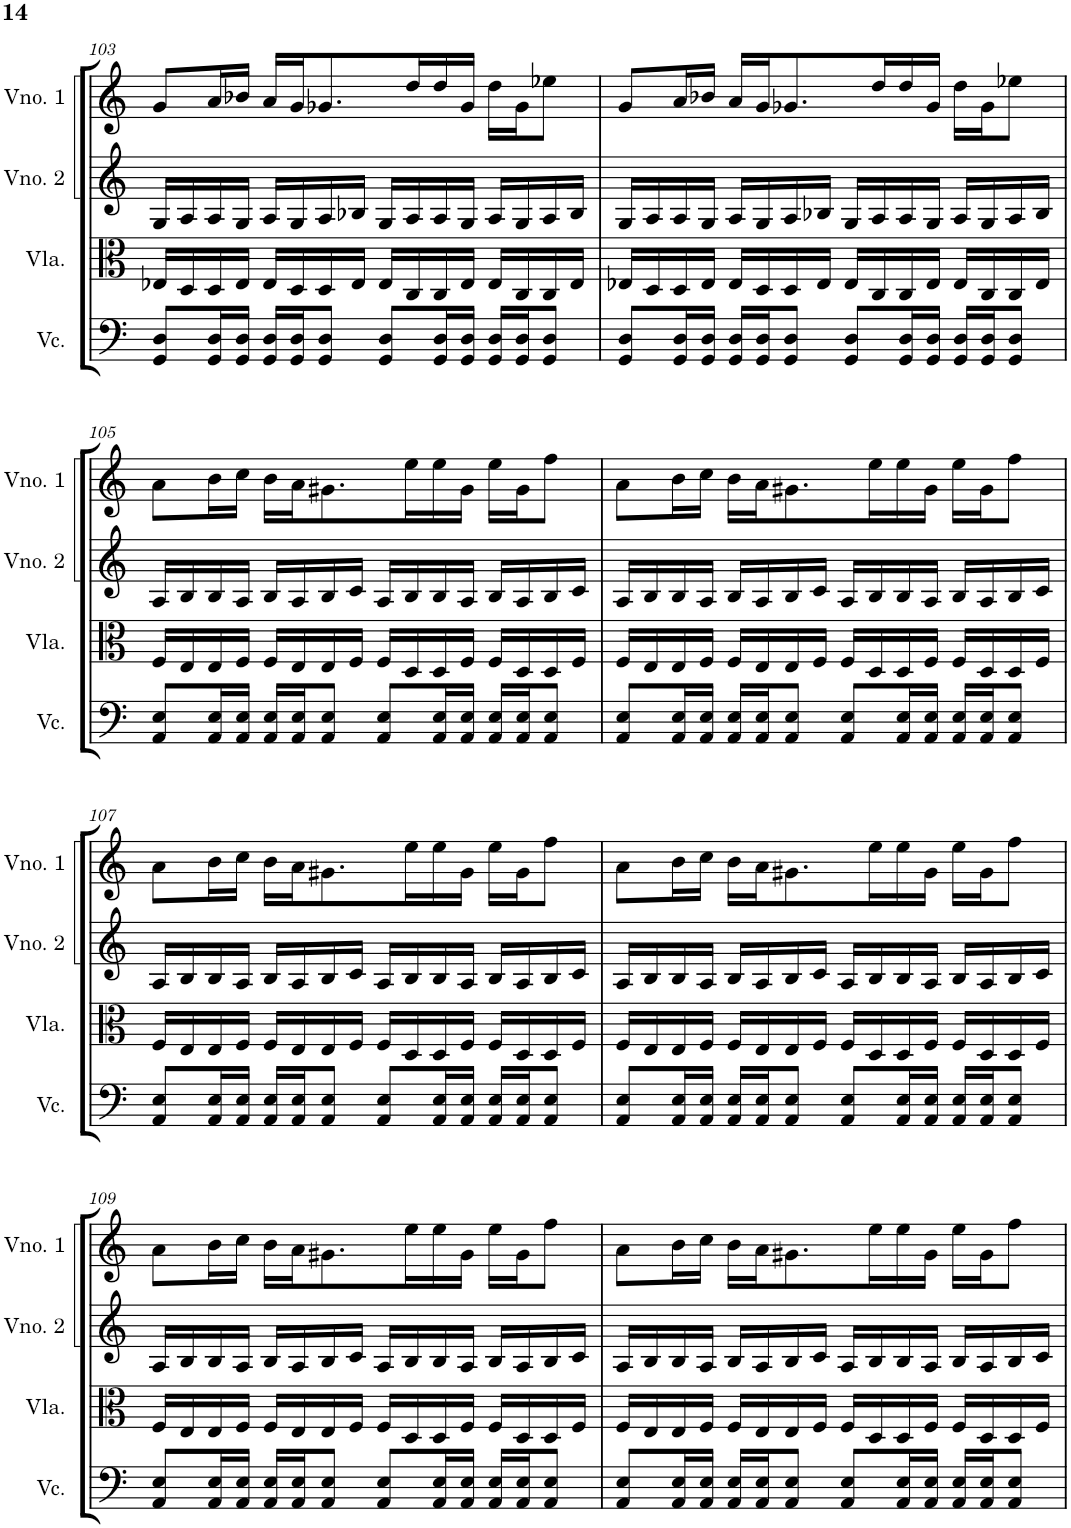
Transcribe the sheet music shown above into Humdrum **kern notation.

**kern	**kern	**kern	**kern
*part4	*part3	*part2	*part1
*staff4	*staff3	*staff2	*staff1
*I"Violoncelo	*I"Viola	*I"Violino 2	*I"Violino 1
*I'Vc.	*I'Vla.	*I'Vno. 2	*I'Vno. 1
!!LO:PB:g=z
*clefF4	*clefC3	*clefG2	*clefG2
*k[]	*k[]	*k[]	*k[]
*M4/4	*M4/4	*M4/4	*M4/4
=103	=103	=103	=103
8GG/ 8D/L	16E-X/LL	16G/LL	8g/L
.	16D/	16A/	.
16GG/ 16D/L	16D/	16A/	16a/L
16GG/ 16D/JJ	16E-/JJ	16G/JJ	16b-X/JJ
16GG/ 16D/LL	16E-/LL	16A/LL	16a/LL
16GG/ 16D/J	16D/	16G/	16g/J
8GG/ 8D/J	16D/	16A/	8.g-X/
.	16E-/JJ	16B-X/JJ	.
8GG/ 8D/L	16E-/LL	16G/LL	.
.	16C/	16A/	16dd/L
16GG/ 16D/L	16C/	16A/	16dd/
16GG/ 16D/JJ	16E-/JJ	16G/JJ	16g-/JJ
16GG/ 16D/LL	16E-/LL	16A/LL	16dd\LL
16GG/ 16D/J	16C/	16G/	16g-\J
8GG/ 8D/J	16C/	16A/	8ee-X\J
.	16E-/JJ	16B-/JJ	.
=104	=104	=104	=104
8GG/ 8D/L	16E-X/LL	16G/LL	8g/L
.	16D/	16A/	.
16GG/ 16D/L	16D/	16A/	16a/L
16GG/ 16D/JJ	16E-/JJ	16G/JJ	16b-X/JJ
16GG/ 16D/LL	16E-/LL	16A/LL	16a/LL
16GG/ 16D/J	16D/	16G/	16g/J
8GG/ 8D/J	16D/	16A/	8.g-X/
.	16E-/JJ	16B-X/JJ	.
8GG/ 8D/L	16E-/LL	16G/LL	.
.	16C/	16A/	16dd/L
16GG/ 16D/L	16C/	16A/	16dd/
16GG/ 16D/JJ	16E-/JJ	16G/JJ	16g-/JJ
16GG/ 16D/LL	16E-/LL	16A/LL	16dd\LL
16GG/ 16D/J	16C/	16G/	16g-\J
8GG/ 8D/J	16C/	16A/	8ee-X\J
.	16E-/JJ	16B-/JJ	.
!!LO:LB:g=z
=105	=105	=105	=105
8AA/ 8E/L	16F/LL	16A/LL	8a\L
.	16E/	16B/	.
16AA/ 16E/L	16E/	16B/	16b\L
16AA/ 16E/JJ	16F/JJ	16A/JJ	16cc\JJ
16AA/ 16E/LL	16F/LL	16B/LL	16b\LL
16AA/ 16E/J	16E/	16A/	16a\J
8AA/ 8E/J	16E/	16B/	8.g#X\
.	16F/JJ	16c/JJ	.
8AA/ 8E/L	16F/LL	16A/LL	.
.	16D/	16B/	16ee\L
16AA/ 16E/L	16D/	16B/	16ee\
16AA/ 16E/JJ	16F/JJ	16A/JJ	16g#\JJ
16AA/ 16E/LL	16F/LL	16B/LL	16ee\LL
16AA/ 16E/J	16D/	16A/	16g#\J
8AA/ 8E/J	16D/	16B/	8ff\J
.	16F/JJ	16c/JJ	.
=106	=106	=106	=106
8AA/ 8E/L	16F/LL	16A/LL	8a\L
.	16E/	16B/	.
16AA/ 16E/L	16E/	16B/	16b\L
16AA/ 16E/JJ	16F/JJ	16A/JJ	16cc\JJ
16AA/ 16E/LL	16F/LL	16B/LL	16b\LL
16AA/ 16E/J	16E/	16A/	16a\J
8AA/ 8E/J	16E/	16B/	8.g#X\
.	16F/JJ	16c/JJ	.
8AA/ 8E/L	16F/LL	16A/LL	.
.	16D/	16B/	16ee\L
16AA/ 16E/L	16D/	16B/	16ee\
16AA/ 16E/JJ	16F/JJ	16A/JJ	16g#\JJ
16AA/ 16E/LL	16F/LL	16B/LL	16ee\LL
16AA/ 16E/J	16D/	16A/	16g#\J
8AA/ 8E/J	16D/	16B/	8ff\J
.	16F/JJ	16c/JJ	.
!!LO:LB:g=z
=107	=107	=107	=107
8AA/ 8E/L	16F/LL	16A/LL	8a\L
.	16E/	16B/	.
16AA/ 16E/L	16E/	16B/	16b\L
16AA/ 16E/JJ	16F/JJ	16A/JJ	16cc\JJ
16AA/ 16E/LL	16F/LL	16B/LL	16b\LL
16AA/ 16E/J	16E/	16A/	16a\J
8AA/ 8E/J	16E/	16B/	8.g#X\
.	16F/JJ	16c/JJ	.
8AA/ 8E/L	16F/LL	16A/LL	.
.	16D/	16B/	16ee\L
16AA/ 16E/L	16D/	16B/	16ee\
16AA/ 16E/JJ	16F/JJ	16A/JJ	16g#\JJ
16AA/ 16E/LL	16F/LL	16B/LL	16ee\LL
16AA/ 16E/J	16D/	16A/	16g#\J
8AA/ 8E/J	16D/	16B/	8ff\J
.	16F/JJ	16c/JJ	.
=108	=108	=108	=108
8AA/ 8E/L	16F/LL	16A/LL	8a\L
.	16E/	16B/	.
16AA/ 16E/L	16E/	16B/	16b\L
16AA/ 16E/JJ	16F/JJ	16A/JJ	16cc\JJ
16AA/ 16E/LL	16F/LL	16B/LL	16b\LL
16AA/ 16E/J	16E/	16A/	16a\J
8AA/ 8E/J	16E/	16B/	8.g#X\
.	16F/JJ	16c/JJ	.
8AA/ 8E/L	16F/LL	16A/LL	.
.	16D/	16B/	16ee\L
16AA/ 16E/L	16D/	16B/	16ee\
16AA/ 16E/JJ	16F/JJ	16A/JJ	16g#\JJ
16AA/ 16E/LL	16F/LL	16B/LL	16ee\LL
16AA/ 16E/J	16D/	16A/	16g#\J
8AA/ 8E/J	16D/	16B/	8ff\J
.	16F/JJ	16c/JJ	.
!!LO:LB:g=z
=109	=109	=109	=109
8AA/ 8E/L	16F/LL	16A/LL	8a\L
.	16E/	16B/	.
16AA/ 16E/L	16E/	16B/	16b\L
16AA/ 16E/JJ	16F/JJ	16A/JJ	16cc\JJ
16AA/ 16E/LL	16F/LL	16B/LL	16b\LL
16AA/ 16E/J	16E/	16A/	16a\J
8AA/ 8E/J	16E/	16B/	8.g#X\
.	16F/JJ	16c/JJ	.
8AA/ 8E/L	16F/LL	16A/LL	.
.	16D/	16B/	16ee\L
16AA/ 16E/L	16D/	16B/	16ee\
16AA/ 16E/JJ	16F/JJ	16A/JJ	16g#\JJ
16AA/ 16E/LL	16F/LL	16B/LL	16ee\LL
16AA/ 16E/J	16D/	16A/	16g#\J
8AA/ 8E/J	16D/	16B/	8ff\J
.	16F/JJ	16c/JJ	.
=110	=110	=110	=110
8AA/ 8E/L	16F/LL	16A/LL	8a\L
.	16E/	16B/	.
16AA/ 16E/L	16E/	16B/	16b\L
16AA/ 16E/JJ	16F/JJ	16A/JJ	16cc\JJ
16AA/ 16E/LL	16F/LL	16B/LL	16b\LL
16AA/ 16E/J	16E/	16A/	16a\J
8AA/ 8E/J	16E/	16B/	8.g#X\
.	16F/JJ	16c/JJ	.
8AA/ 8E/L	16F/LL	16A/LL	.
.	16D/	16B/	16ee\L
16AA/ 16E/L	16D/	16B/	16ee\
16AA/ 16E/JJ	16F/JJ	16A/JJ	16g#\JJ
16AA/ 16E/LL	16F/LL	16B/LL	16ee\LL
16AA/ 16E/J	16D/	16A/	16g#\J
8AA/ 8E/J	16D/	16B/	8ff\J
.	16F/JJ	16c/JJ	.
=	=	=	=
*-	*-	*-	*-
